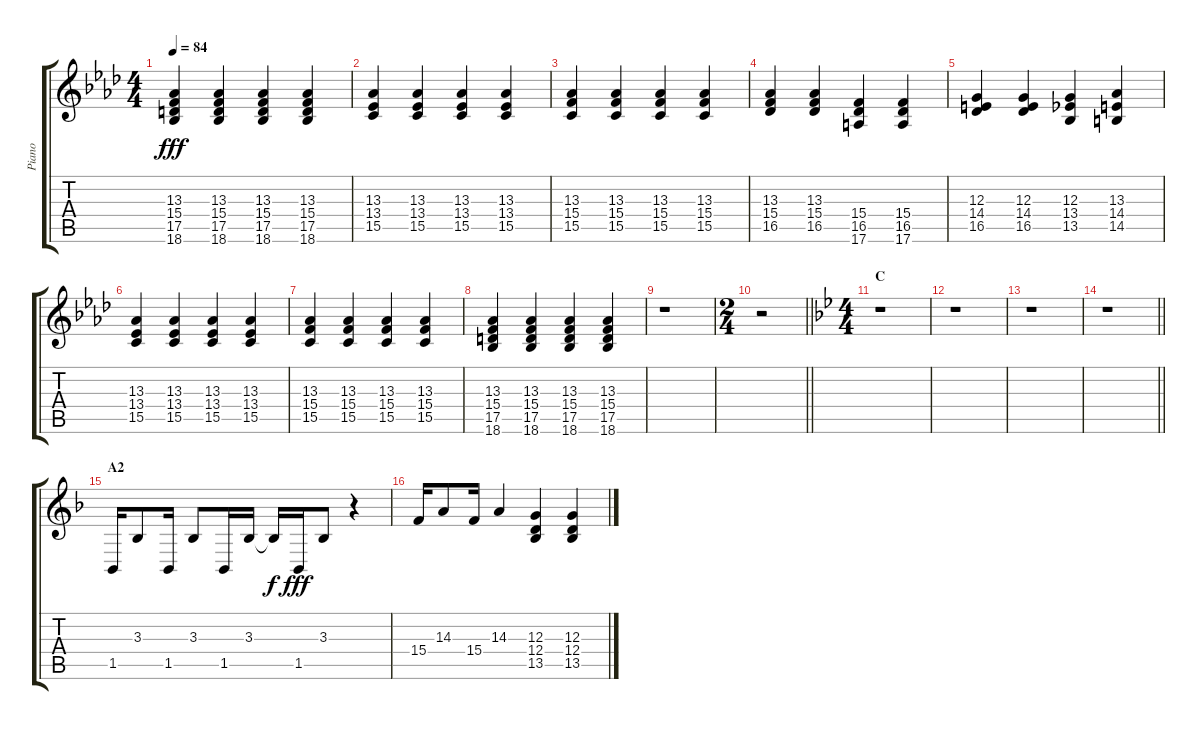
\track ("Piano" "Piano") {instrument acousticgrandpiano}
\staff {score tabs}
\tuning (E4 B3 G3 D3 A2 E2) {hide}
\ts (4 4)
\tempo 84
\clef g2
\ks ab
(13.3 15.4 17.5 18.6).4{dy fff} (13.3 15.4 17.5 18.6).4 (13.3 15.4 17.5 18.6).4 (13.3 15.4 17.5 18.6).4 |
(13.3 13.4 15.5).4 (13.3 13.4 15.5).4 (13.3 13.4 15.5).4 (13.3 13.4 15.5).4 |
(13.3 15.4 15.5).4 (13.3 15.4 15.5).4 (13.3 15.4 15.5).4 (13.3 15.4 15.5).4 |
(13.3 15.4 16.5).4 (13.3 15.4 16.5).4 (15.4 16.5 17.6).4 (15.4 16.5 17.6).4 |
(12.3 14.4 16.5).4 (12.3 14.4 16.5).4 (12.3 13.4 13.5).4 (13.3 14.4 14.5).4 |
(13.3 13.4 15.5).4 (13.3 13.4 15.5).4 (13.3 13.4 15.5).4 (13.3 13.4 15.5).4 |
(13.3 15.4 15.5).4 (13.3 15.4 15.5).4 (13.3 15.4 15.5).4 (13.3 15.4 15.5).4 |
(13.3 15.4 17.5 18.6).4 (13.3 15.4 17.5 18.6).4 (13.3 15.4 17.5 18.6).4 (13.3 15.4 17.5 18.6).4 |
r.1 |
\ts (2 4)
\barLineRight lightlight
r.2 |
\ts (4 4)
\section ("" "C")
\ks bb
r.1 |
r.1 |
r.1 |
\barLineRight lightlight
r.1 |
\section ("" "A2")
\ks f
1.5.16 3.3.8 1.5.16 3.3.8 1.5.16 3.3.16 3.3{t}.16{dy f} 1.5.16{dy fff} 3.3.8 r.4 |
15.4.16 14.3.8 15.4.16 14.3.4 (12.3 12.4 13.5).4 (12.3 12.4 13.5).4
